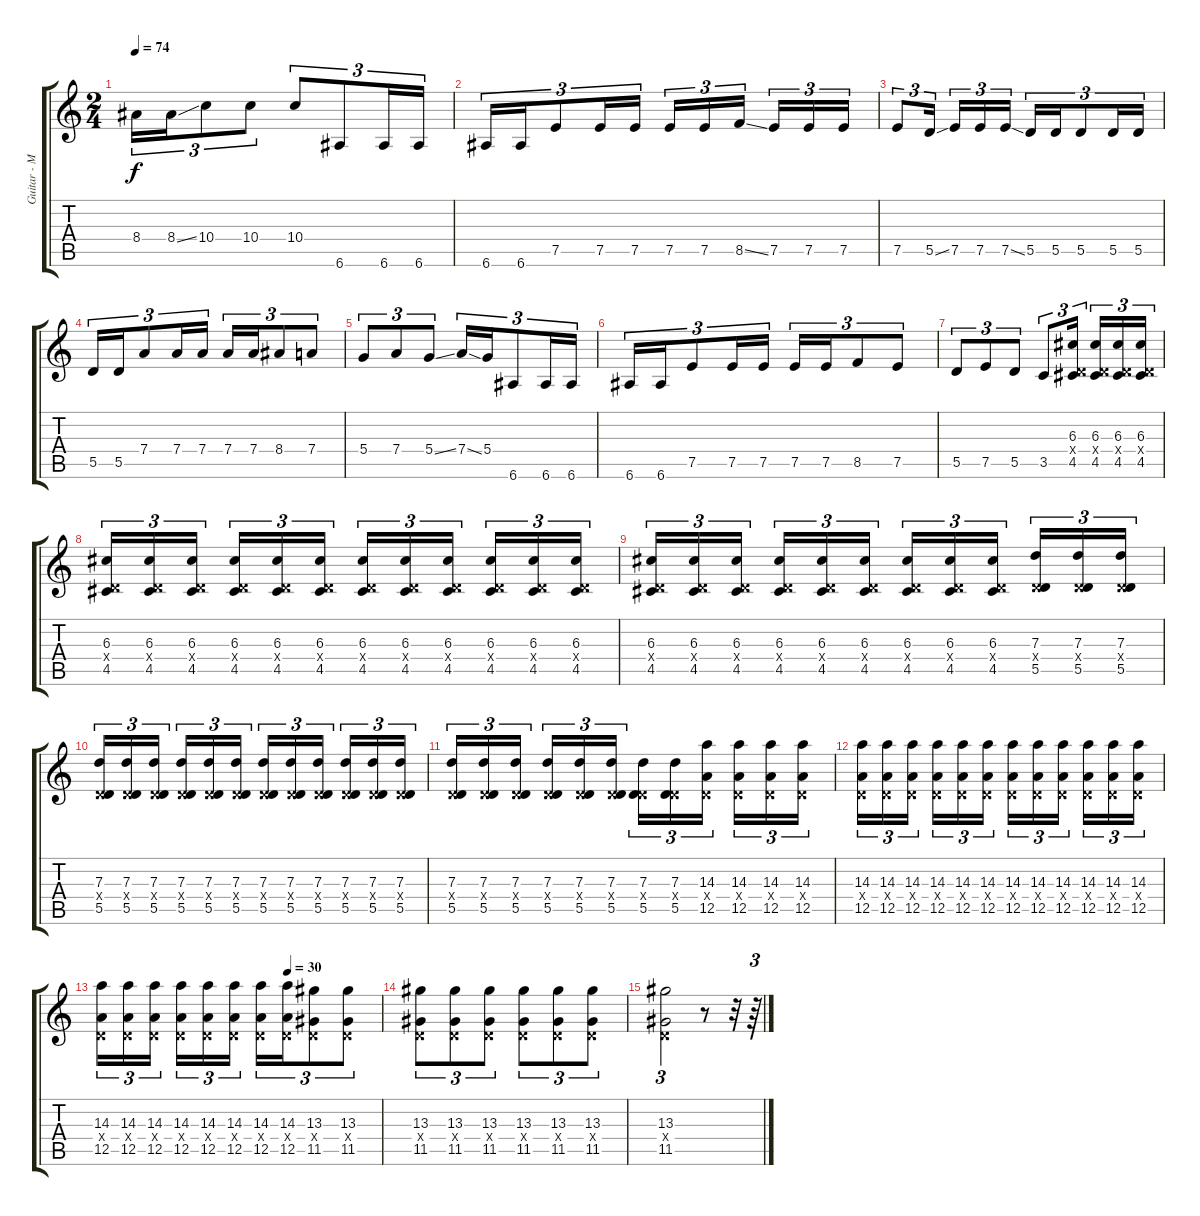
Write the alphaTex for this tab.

\track ("Guitar - Mark Engles" "Guitar - M") {instrument acousticguitarsteel}
\staff {score tabs}
\tuning (E4 B3 G3 D3 A2 E2) {hide}
\ts (2 4)
\tempo 74
\clef g2
\ks c
8.4.16{tu (3 2) dy f} 8.4{ss}.16{tu (3 2)} 10.4.8{tu (3 2)} 10.4.8{tu (3 2)} 10.4.8{tu (3 2)} 6.6.8{tu (3 2)} 6.6.16{tu (3 2)} 6.6.16{tu (3 2)} |
6.6.16{tu (3 2)} 6.6.16{tu (3 2)} 7.5.8{tu (3 2)} 7.5.16{tu (3 2)} 7.5.16{tu (3 2)} 7.5.16{tu (3 2)} 7.5.16{tu (3 2)} 8.5{ss}.16{tu (3 2)} 7.5.16{tu (3 2)} 7.5.16{tu (3 2)} 7.5.16{tu (3 2)} |
7.5.8{tu (3 2)} 5.5{ss}.16{tu (3 2)} 7.5.16{tu (3 2)} 7.5.16{tu (3 2)} 7.5{ss}.16{tu (3 2)} 5.5.16{tu (3 2)} 5.5.16{tu (3 2)} 5.5.8{tu (3 2)} 5.5.16{tu (3 2)} 5.5.16{tu (3 2)} |
5.5.16{tu (3 2)} 5.5.16{tu (3 2)} 7.4.8{tu (3 2)} 7.4.16{tu (3 2)} 7.4.16{tu (3 2)} 7.4.16{tu (3 2)} 7.4.16{tu (3 2)} 8.4.8{tu (3 2)} 7.4.8{tu (3 2)} |
5.4.8{tu (3 2)} 7.4.8{tu (3 2)} 5.4{ss}.8{tu (3 2)} 7.4{ss}.16{tu (3 2)} 5.4.16{tu (3 2)} 6.6.8{tu (3 2)} 6.6.16{tu (3 2)} 6.6.16{tu (3 2)} |
6.6.16{tu (3 2)} 6.6.16{tu (3 2)} 7.5.8{tu (3 2)} 7.5.16{tu (3 2)} 7.5.16{tu (3 2)} 7.5.16{tu (3 2)} 7.5.16{tu (3 2)} 8.5.8{tu (3 2)} 7.5.8{tu (3 2)} |
5.5.8{tu (3 2)} 7.5.8{tu (3 2)} 5.5.8{tu (3 2)} 3.5.8{tu (3 2)} (6.3 0.4{x} 4.5).16{tu (3 2)} (6.3 0.4{x} 4.5).16{tu (3 2)} (6.3 0.4{x} 4.5).16{tu (3 2)} (6.3 0.4{x} 4.5).16{tu (3 2)} |
(6.3 0.4{x} 4.5).16{tu (3 2)} (6.3 0.4{x} 4.5).16{tu (3 2)} (6.3 0.4{x} 4.5).16{tu (3 2)} (6.3 0.4{x} 4.5).16{tu (3 2)} (6.3 0.4{x} 4.5).16{tu (3 2)} (6.3 0.4{x} 4.5).16{tu (3 2)} (6.3 0.4{x} 4.5).16{tu (3 2)} (6.3 0.4{x} 4.5).16{tu (3 2)} (6.3 0.4{x} 4.5).16{tu (3 2)} (6.3 0.4{x} 4.5).16{tu (3 2)} (6.3 0.4{x} 4.5).16{tu (3 2)} (6.3 0.4{x} 4.5).16{tu (3 2)} |
(6.3 0.4{x} 4.5).16{tu (3 2)} (6.3 0.4{x} 4.5).16{tu (3 2)} (6.3 0.4{x} 4.5).16{tu (3 2)} (6.3 0.4{x} 4.5).16{tu (3 2)} (6.3 0.4{x} 4.5).16{tu (3 2)} (6.3 0.4{x} 4.5).16{tu (3 2)} (6.3 0.4{x} 4.5).16{tu (3 2)} (6.3 0.4{x} 4.5).16{tu (3 2)} (6.3 0.4{x} 4.5).16{tu (3 2)} (7.3 0.4{x} 5.5).16{tu (3 2)} (7.3 0.4{x} 5.5).16{tu (3 2)} (7.3 0.4{x} 5.5).16{tu (3 2)} |
(7.3 0.4{x} 5.5).16{tu (3 2)} (7.3 0.4{x} 5.5).16{tu (3 2)} (7.3 0.4{x} 5.5).16{tu (3 2)} (7.3 0.4{x} 5.5).16{tu (3 2)} (7.3 0.4{x} 5.5).16{tu (3 2)} (7.3 0.4{x} 5.5).16{tu (3 2)} (7.3 0.4{x} 5.5).16{tu (3 2)} (7.3 0.4{x} 5.5).16{tu (3 2)} (7.3 0.4{x} 5.5).16{tu (3 2)} (7.3 0.4{x} 5.5).16{tu (3 2)} (7.3 0.4{x} 5.5).16{tu (3 2)} (7.3 0.4{x} 5.5).16{tu (3 2)} |
(7.3 0.4{x} 5.5).16{tu (3 2)} (7.3 0.4{x} 5.5).16{tu (3 2)} (7.3 0.4{x} 5.5).16{tu (3 2)} (7.3 0.4{x} 5.5).16{tu (3 2)} (7.3 0.4{x} 5.5).16{tu (3 2)} (7.3 0.4{x} 5.5).16{tu (3 2)} (7.3 0.4{x} 5.5).16{tu (3 2)} (7.3 0.4{x} 5.5).16{tu (3 2)} (14.3 0.4{x} 12.5).16{tu (3 2)} (14.3 0.4{x} 12.5).16{tu (3 2)} (14.3 0.4{x} 12.5).16{tu (3 2)} (14.3 0.4{x} 12.5).16{tu (3 2)} |
(14.3 0.4{x} 12.5).16{tu (3 2)} (14.3 0.4{x} 12.5).16{tu (3 2)} (14.3 0.4{x} 12.5).16{tu (3 2)} (14.3 0.4{x} 12.5).16{tu (3 2)} (14.3 0.4{x} 12.5).16{tu (3 2)} (14.3 0.4{x} 12.5).16{tu (3 2)} (14.3 0.4{x} 12.5).16{tu (3 2)} (14.3 0.4{x} 12.5).16{tu (3 2)} (14.3 0.4{x} 12.5).16{tu (3 2)} (14.3 0.4{x} 12.5).16{tu (3 2)} (14.3 0.4{x} 12.5).16{tu (3 2)} (14.3 0.4{x} 12.5).16{tu (3 2)} |
\tempo (30 0.6666666666666666)
(14.3 0.4{x} 12.5).16{tu (3 2)} (14.3 0.4{x} 12.5).16{tu (3 2)} (14.3 0.4{x} 12.5).16{tu (3 2)} (14.3 0.4{x} 12.5).16{tu (3 2)} (14.3 0.4{x} 12.5).16{tu (3 2)} (14.3 0.4{x} 12.5).16{tu (3 2)} (14.3 0.4{x} 12.5).16{tu (3 2)} (14.3 0.4{x} 12.5).16{tu (3 2)} (13.3 0.4{x} 11.5).8{tu (3 2)} (13.3 0.4{x} 11.5).8{tu (3 2)} |
(13.3 0.4{x} 11.5).8{tu (3 2)} (13.3 0.4{x} 11.5).8{tu (3 2)} (13.3 0.4{x} 11.5).8{tu (3 2)} (13.3 0.4{x} 11.5).8{tu (3 2)} (13.3 0.4{x} 11.5).8{tu (3 2)} (13.3 0.4{x} 11.5).8{tu (3 2)} |
(13.3 0.4{x} 11.5).2{tu (3 2)} r.8 r.32 r.64{tu (3 2)}
